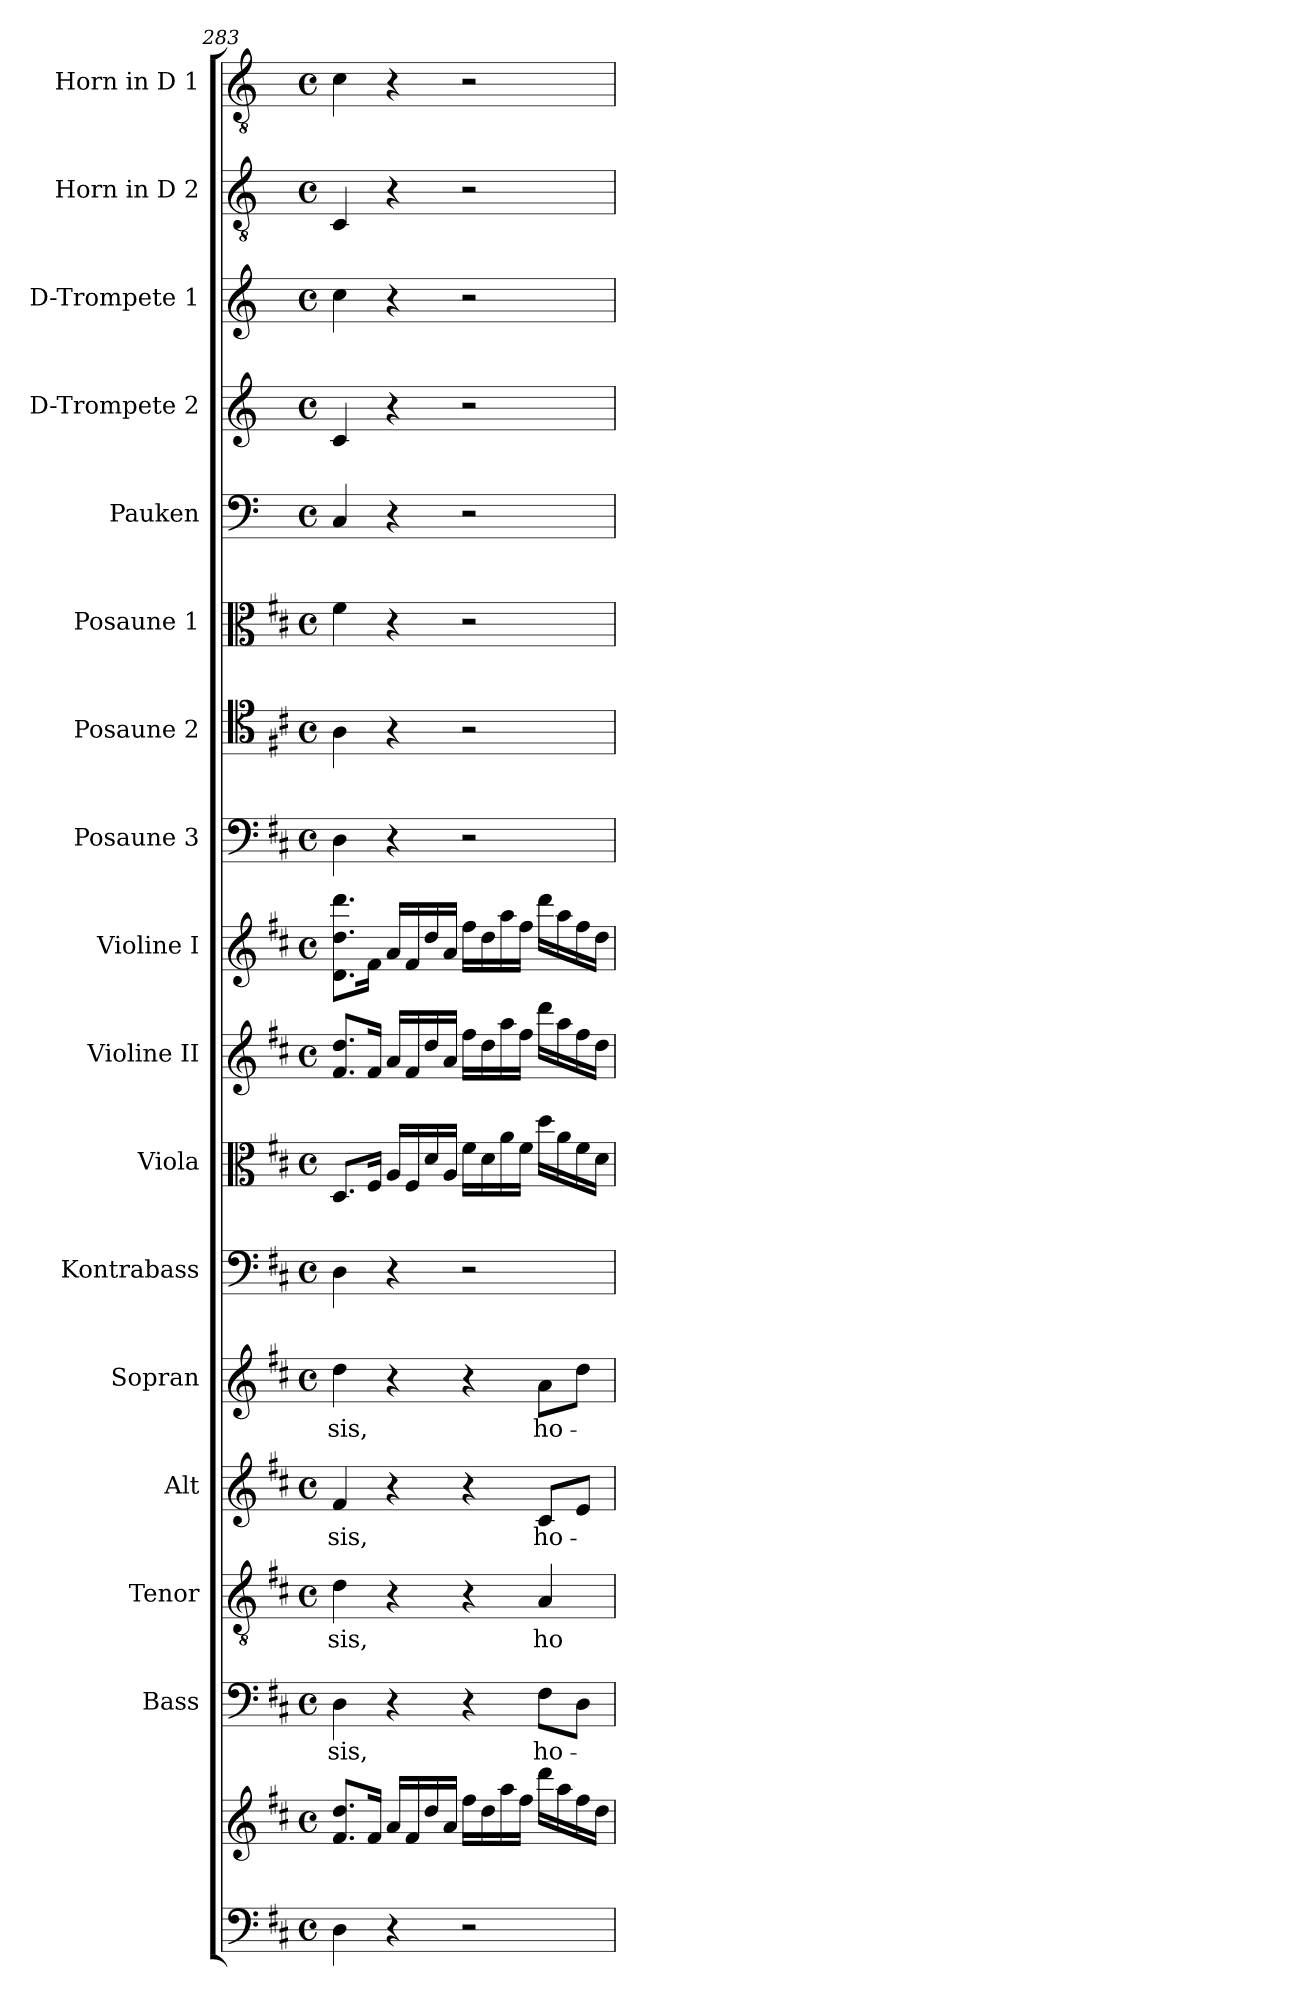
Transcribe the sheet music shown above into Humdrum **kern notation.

**kern	**kern	**kern	**text	**kern	**text	**kern	**text	**kern	**text	**kern	**kern	**kern	**kern	**kern	**kern	**kern	**kern	**kern	**kern	**kern	**kern
*part17	*part17	*part16	*part16	*part15	*part15	*part14	*part14	*part13	*part13	*part12	*part11	*part10	*part9	*part8	*part7	*part6	*part5	*part4	*part3	*part2	*part1
*staff18	*staff17	*staff16	*staff16	*staff15	*staff15	*staff14	*staff14	*staff13	*staff13	*staff12	*staff11	*staff10	*staff9	*staff8	*staff7	*staff6	*staff5	*staff4	*staff3	*staff2	*staff1
*	*	*I"Bass	*	*I"Tenor	*	*I"Alt	*	*I"Sopran	*	*I"Kontrabass	*I"Viola	*I"Violine II	*I"Violine I	*I"Posaune 3	*I"Posaune 2	*I"Posaune 1	*I"Pauken	*I"D-Trompete 2	*I"D-Trompete 1	*I"Horn in D 2	*I"Horn in D 1
*	*	*I'B.	*	*I'T.	*	*I'A.	*	*I'S.	*	*I'Kb.	*I'Vla.	*I'Vl. II	*I'Vl. I	*I'Pos. 3	*I'Pos. 2	*I'Pos. 1	*I'Pk.	*I'D Trp. 2	*I'D Trp. 1	*I'Hrn. 2	*I'Hrn. 1
!!LO:PB:g=z
*clefF4	*clefG2	*clefF4	*	*clefGv2	*	*clefG2	*	*clefG2	*	*clefF4	*clefC3	*clefG2	*clefG2	*clefF4	*clefC4	*clefC3	*clefF4	*clefG2	*clefG2	*clefGv2	*clefGv2
*	*	*	*	*	*	*	*	*	*	*ITrd7c12	*	*	*	*	*	*	*ITrd-1c-2	*ITrd-1c-2	*ITrd-1c-2	*ITrd-1c-2	*ITrd-1c-2
*k[f#c#]	*k[f#c#]	*k[f#c#]	*	*k[f#c#]	*	*k[f#c#]	*	*k[f#c#]	*	*k[f#c#]	*k[f#c#]	*k[f#c#]	*k[f#c#]	*k[f#c#]	*k[f#c#]	*k[f#c#]	*k[f#c#]	*k[f#c#]	*k[f#c#]	*k[f#c#]	*k[f#c#]
*D:	*D:	*D:	*	*D:	*	*D:	*	*D:	*	*D:	*D:	*D:	*D:	*D:	*D:	*D:	*D:	*D:	*D:	*D:	*D:
*M4/4	*M4/4	*M4/4	*	*M4/4	*	*M4/4	*	*M4/4	*	*M4/4	*M4/4	*M4/4	*M4/4	*M4/4	*M4/4	*M4/4	*M4/4	*M4/4	*M4/4	*M4/4	*M4/4
*met(c)	*met(c)	*met(c)	*	*met(c)	*	*met(c)	*	*met(c)	*	*met(c)	*met(c)	*met(c)	*met(c)	*met(c)	*met(c)	*met(c)	*met(c)	*met(c)	*met(c)	*met(c)	*met(c)
=283	=283	=283	=283	=283	=283	=283	=283	=283	=283	=283	=283	=283	=283	=283	=283	=283	=283	=283	=283	=283	=283
!	!	!	!LO:LY:b	!	!LO:LY:b	!	!LO:LY:b	!	!LO:LY:b	!	!	!	!	!	!	!	!	!	!	!	!
4D\	8.f#/ 8.dd/L	4D\	-sis,	4d\	-sis,	4f#/	-sis,	4dd\	-sis,	4DD\	8.D/L	8.f#/ 8.dd/L	8.d\ 8.dd\ 8.ddd\L	4D\	4A\	4f#\	4D/	4d/	4dd\	4D/	4d\
.	16f#/Jk	.	.	.	.	.	.	.	.	.	16F#/Jk	16f#/Jk	16f#\Jk	.	.	.	.	.	.	.	.
4r	16a/LL	4r	.	4r	.	4r	.	4r	.	4r	16A/LL	16a/LL	16a/LL	4r	4r	4r	4r	4r	4r	4r	4r
.	16f#/	.	.	.	.	.	.	.	.	.	16F#/	16f#/	16f#/	.	.	.	.	.	.	.	.
.	16dd/	.	.	.	.	.	.	.	.	.	16d/	16dd/	16dd/	.	.	.	.	.	.	.	.
.	16a/JJ	.	.	.	.	.	.	.	.	.	16A/JJ	16a/JJ	16a/JJ	.	.	.	.	.	.	.	.
2r	16ff#\LL	4r	.	4r	.	4r	.	4r	.	2r	16f#\LL	16ff#\LL	16ff#\LL	2r	2r	2r	2r	2r	2r	2r	2r
.	16dd\	.	.	.	.	.	.	.	.	.	16d\	16dd\	16dd\	.	.	.	.	.	.	.	.
.	16aa\	.	.	.	.	.	.	.	.	.	16a\	16aa\	16aa\	.	.	.	.	.	.	.	.
.	16ff#\JJ	.	.	.	.	.	.	.	.	.	16f#\JJ	16ff#\JJ	16ff#\JJ	.	.	.	.	.	.	.	.
!	!	!	!LO:LY:b	!	!LO:LY:b	!	!LO:LY:b	!	!LO:LY:b	!	!	!	!	!	!	!	!	!	!	!	!
.	16ddd\LL	8F#\L	ho-	4A/	ho-	8c#/L	ho-	8a\L	ho-	.	16dd\LL	16ddd\LL	16ddd\LL	.	.	.	.	.	.	.	.
.	16aa\	.	.	.	.	.	.	.	.	.	16a\	16aa\	16aa\	.	.	.	.	.	.	.	.
.	16ff#\	8D\J	.	.	.	8e/J	.	8dd\J	.	.	16f#\	16ff#\	16ff#\	.	.	.	.	.	.	.	.
.	16dd\JJ	.	.	.	.	.	.	.	.	.	16d\JJ	16dd\JJ	16dd\JJ	.	.	.	.	.	.	.	.
=	=	=	=	=	=	=	=	=	=	=	=	=	=	=	=	=	=	=	=	=	=
*-	*-	*-	*-	*-	*-	*-	*-	*-	*-	*-	*-	*-	*-	*-	*-	*-	*-	*-	*-	*-	*-
